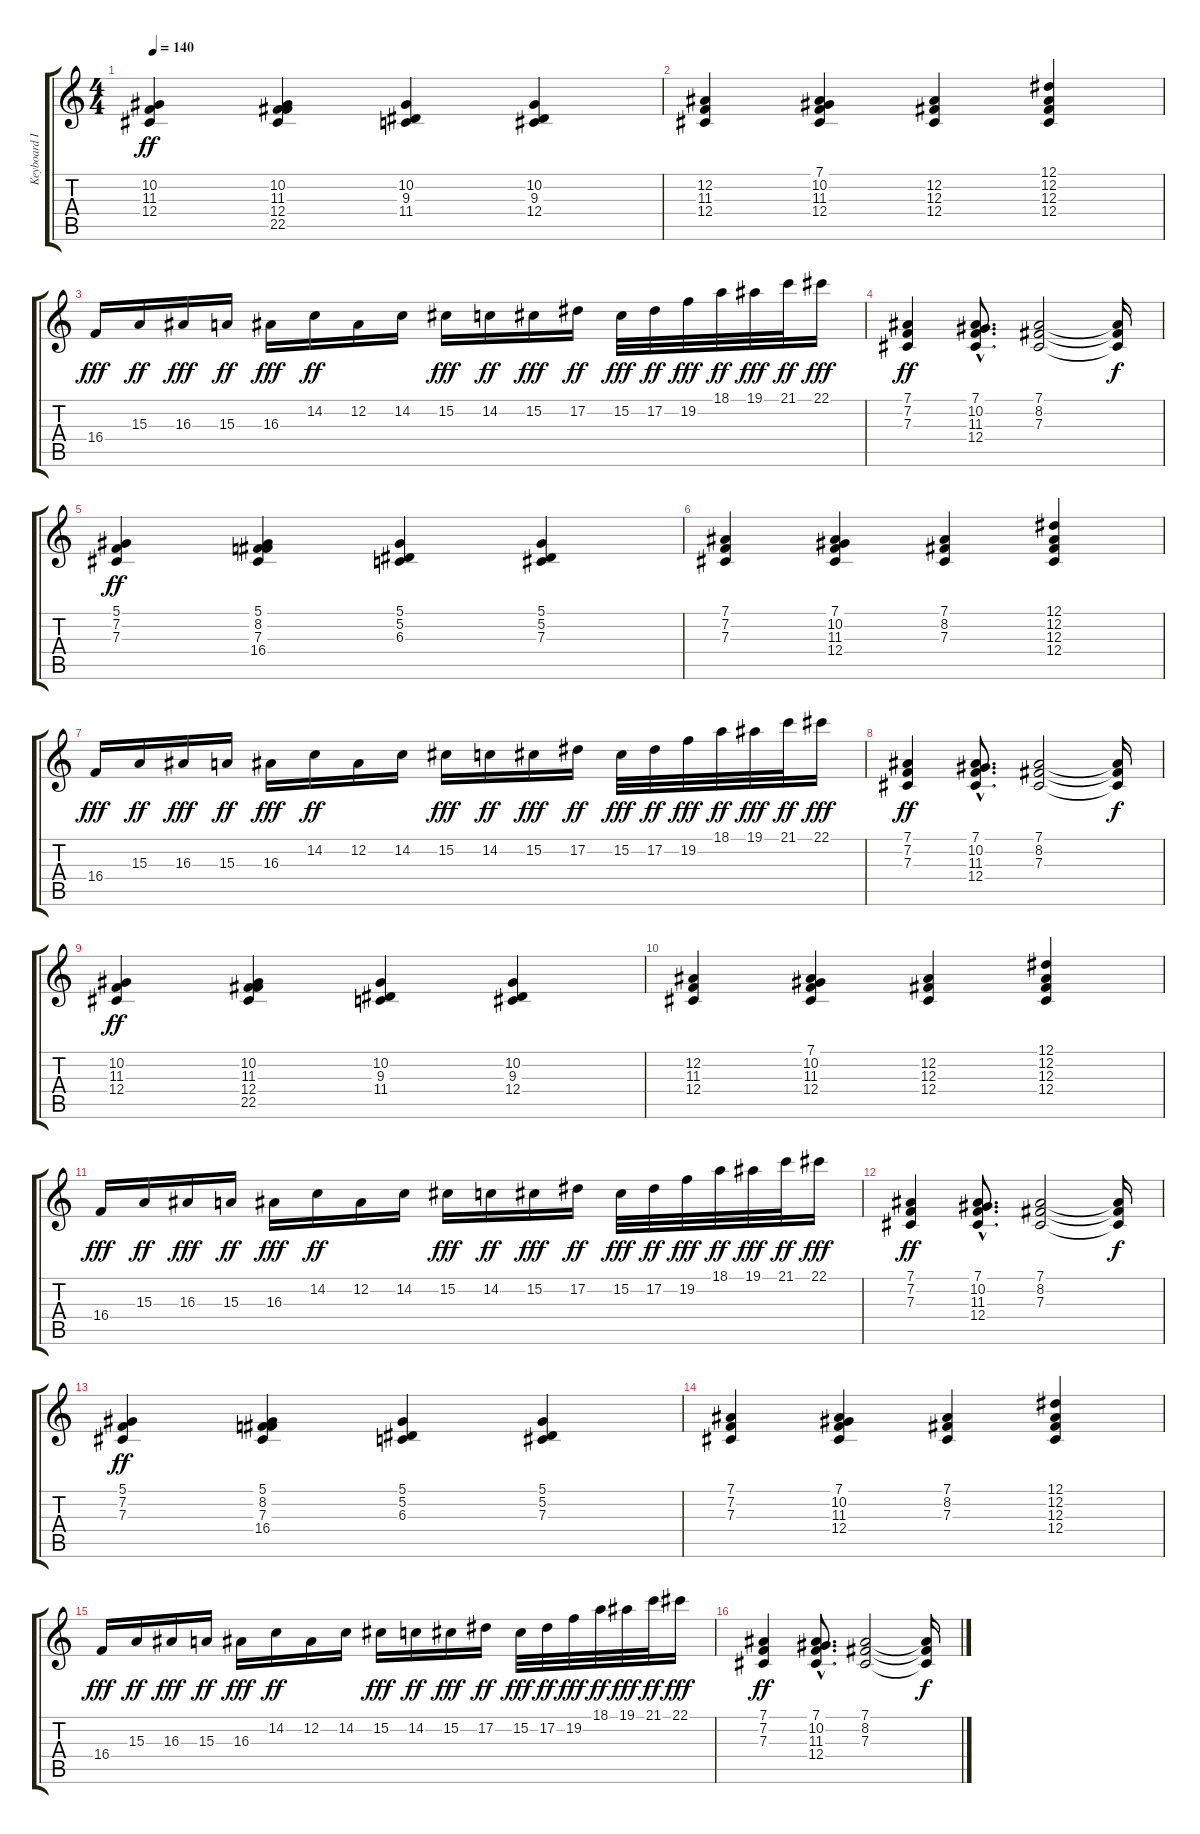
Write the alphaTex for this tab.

\track ("Keyboard I" "Keyboard I") {instrument harpsichord}
\staff {score tabs}
\tuning (Eb4 Bb3 Gb3 Db3 Ab2 Eb2) {hide}
\ts (4 4)
\tempo 140
\clef g2
\ks c
(10.2 11.3 12.4).4{dy ff} (10.2 11.3 12.4 22.5).4 (10.2 9.3 11.4).4 (10.2 9.3 12.4).4 |
(12.2 11.3 12.4).4 (7.1 10.2 11.3 12.4).4 (12.2 12.3 12.4).4 (12.1 12.2 12.3 12.4).4 |
16.4.16{dy fff} 15.3.16{dy ff} 16.3.16{dy fff} 15.3.16{dy ff} 16.3.16{dy fff} 14.2.16{dy ff} 12.2.16 14.2.16 15.2.16{dy fff} 14.2.16{dy ff} 15.2.16{dy fff} 17.2.16{dy ff} 15.2.32{dy fff} 17.2.32{dy ff} 19.2.32{dy fff} 18.1.32{dy ff} 19.1.32{dy fff} 21.1.32{dy ff} 22.1.16{dy fff} |
(7.1 7.2 7.3).4{dy ff} (7.1{hac} 10.2{hac} 11.3{hac} 12.4{hac}).8{d} (7.1 8.2 7.3).2 (7.1{t} 8.2{t} 7.3{t}).16{dy f} |
(5.1 7.2 7.3).4{dy ff} (5.1 8.2 7.3 16.4).4 (5.1 5.2 6.3).4 (5.1 5.2 7.3).4 |
(7.1 7.2 7.3).4 (7.1 10.2 11.3 12.4).4 (7.1 8.2 7.3).4 (12.1 12.2 12.3 12.4).4 |
16.4.16{dy fff} 15.3.16{dy ff} 16.3.16{dy fff} 15.3.16{dy ff} 16.3.16{dy fff} 14.2.16{dy ff} 12.2.16 14.2.16 15.2.16{dy fff} 14.2.16{dy ff} 15.2.16{dy fff} 17.2.16{dy ff} 15.2.32{dy fff} 17.2.32{dy ff} 19.2.32{dy fff} 18.1.32{dy ff} 19.1.32{dy fff} 21.1.32{dy ff} 22.1.16{dy fff} |
(7.1 7.2 7.3).4{dy ff} (7.1{hac} 10.2{hac} 11.3{hac} 12.4{hac}).8{d} (7.1 8.2 7.3).2 (7.1{t} 8.2{t} 7.3{t}).16{dy f} |
(10.2 11.3 12.4).4{dy ff} (10.2 11.3 12.4 22.5).4 (10.2 9.3 11.4).4 (10.2 9.3 12.4).4 |
(12.2 11.3 12.4).4 (7.1 10.2 11.3 12.4).4 (12.2 12.3 12.4).4 (12.1 12.2 12.3 12.4).4 |
16.4.16{dy fff} 15.3.16{dy ff} 16.3.16{dy fff} 15.3.16{dy ff} 16.3.16{dy fff} 14.2.16{dy ff} 12.2.16 14.2.16 15.2.16{dy fff} 14.2.16{dy ff} 15.2.16{dy fff} 17.2.16{dy ff} 15.2.32{dy fff} 17.2.32{dy ff} 19.2.32{dy fff} 18.1.32{dy ff} 19.1.32{dy fff} 21.1.32{dy ff} 22.1.16{dy fff} |
(7.1 7.2 7.3).4{dy ff} (7.1{hac} 10.2{hac} 11.3{hac} 12.4{hac}).8{d} (7.1 8.2 7.3).2 (7.1{t} 8.2{t} 7.3{t}).16{dy f} |
(5.1 7.2 7.3).4{dy ff} (5.1 8.2 7.3 16.4).4 (5.1 5.2 6.3).4 (5.1 5.2 7.3).4 |
(7.1 7.2 7.3).4 (7.1 10.2 11.3 12.4).4 (7.1 8.2 7.3).4 (12.1 12.2 12.3 12.4).4 |
16.4.16{dy fff} 15.3.16{dy ff} 16.3.16{dy fff} 15.3.16{dy ff} 16.3.16{dy fff} 14.2.16{dy ff} 12.2.16 14.2.16 15.2.16{dy fff} 14.2.16{dy ff} 15.2.16{dy fff} 17.2.16{dy ff} 15.2.32{dy fff} 17.2.32{dy ff} 19.2.32{dy fff} 18.1.32{dy ff} 19.1.32{dy fff} 21.1.32{dy ff} 22.1.16{dy fff} |
(7.1 7.2 7.3).4{dy ff} (7.1{hac} 10.2{hac} 11.3{hac} 12.4{hac}).8{d} (7.1 8.2 7.3).2 (7.1{t} 8.2{t} 7.3{t}).16{dy f}
